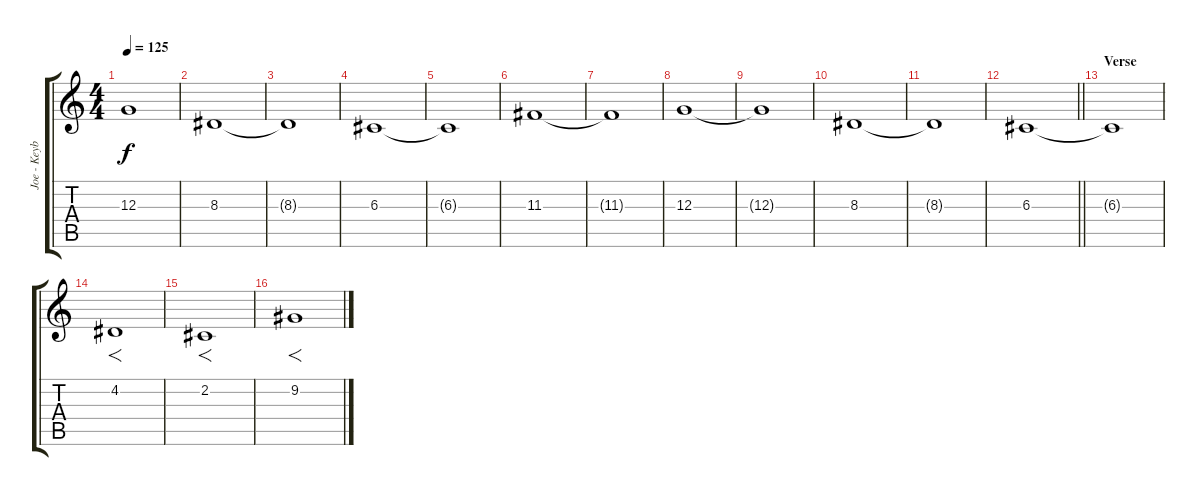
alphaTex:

\track ("Joe - Keyboard" "Joe - Keyb") {instrument lead1square}
\staff {score tabs}
\tuning (E4 B3 G3 D3 A2 E2) {hide}
\ts (4 4)
\tempo 125
\clef g2
\ks c
12.3{t}.1{dy f} |
8.3.1 |
8.3{t}.1 |
6.3.1 |
6.3{t}.1 |
11.3.1 |
11.3{t}.1 |
12.3.1 |
12.3{t}.1 |
8.3.1 |
8.3{t}.1 |
\barLineRight lightlight
6.3.1 |
\section ("" "Verse")
6.3{t}.1 |
4.2.1{f} |
2.2.1{f} |
9.2.1{f}
